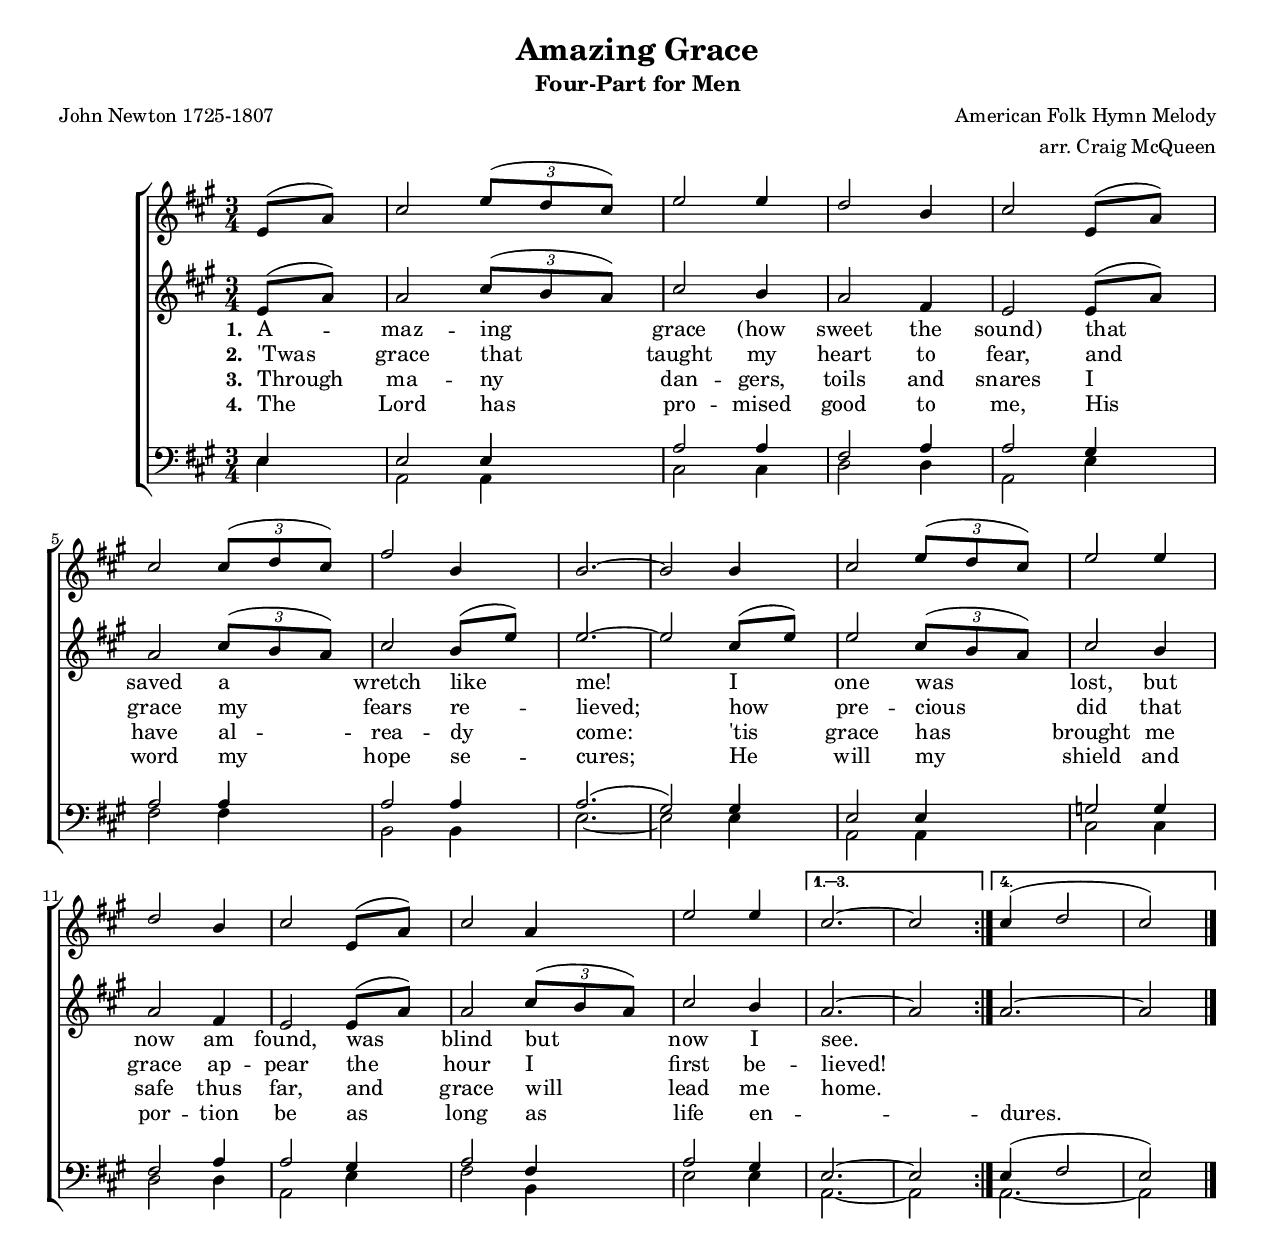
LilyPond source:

\header {
    title = "Amazing Grace"
    subtitle = "Four-Part for Men"
    composer = "American Folk Hymn Melody"
    arranger = "arr. Craig McQueen"
    poet = "John Newton 1725-1807"
%    tagline = ""
}

\version "2.8.7"

\paper 
{ 
%    papersize = "letter"
#(set-paper-size "letter") 
%    betweensystempadding = #1
%    raggedbottom = ##f
%    raggedlastbottom = ##f
}

#(set-global-staff-size 17)

    
global = {
    \key a \major
    \time 3/4
    \partial 4
}

notesMelody =    \relative c' {
    \repeat "volta" 4
    { e8 (a) | a2 \times 2/3 { cis8 (b a) } | cis2 b4 | a2 fis 4 | e2 
    e8 (a) | a2 \times 2/3 { cis8 (b a) } | cis2 b8 (e) | e2. ~ | e2
    cis8 (e) | e2 \times 2/3 { cis8 (b a) } | cis2 b4 | a2 fis4 | e2
    e8 (a) | a2 \times 2/3 { cis8 (b a) } | cis2 b4 }
    \alternative {
        { a2. ~ | a2 }
{ \set Score.measurePosition = #(ly:make-moment 0 4)
            a2. ~ | a2 }
    }
    \bar "|."
}

wordsVerseOne = \lyricmode {
    \set stanza = "1. "
    A -- maz -- ing grace "(how" sweet the "sound)"
    that saved a wretch like me!
    I one was lost, but now am found,
    was blind but now I see.
}

wordsVerseTwo = \lyricmode {
    \set stanza = "2. "
    'Twas grace that taught my heart to fear,
    and grace my fears re -- lieved;
    how pre -- cious did that grace ap -- pear
    the hour I first be -- lieved!
}

wordsVerseThree = \lyricmode {
    \set stanza = "3. "
    Through ma -- ny dan -- gers, toils and snares
    I have al -- rea -- dy come:
    'tis grace has brought me safe thus far,
    and grace will lead me home.
}

wordsVerseFour = \lyricmode {
    \set stanza = "4. "
    The Lord has pro -- mised good to me,
    His word my hope se -- cures;
    He will my shield and por -- tion be
    as long as life en -- _ dures.
}

notesDescant =    \relative c' {
    \repeat "volta" 4
    {
    e8 (a) | cis2 \times 2/3 { e8 (d cis) } | e2 e4 | d2 b4 | cis2 
    e,8 (a) | cis2 \times 2/3 { cis8 (d cis) } | fis2 b,4 | b2. ~ | b2
    b4 | cis2 \times 2/3 { e8 (d cis) } | e2 e4 | d2 b4 | cis2
    e,8 (a) | cis2 a4 | e'2 e4 }
    \alternative {
        { cis2. ~ | cis2 }
        { \set Score.measurePosition = #(ly:make-moment 0 4)
            cis4 (d2 cis2) }
    }
}

notesBassOne =    \relative c {
    \repeat "volta" 4
    {
    e4 | e2 e4 | a2 a4 | fis2 a4 | a2 
    gis4 | a2 a4 | a2 a4 |a2. (gis2)
    gis4 | e2 e4 | g2 g4 | fis2 a4 | a2
    gis4 | a2 fis4 | a2 gis4 }
    \alternative {
        { e2. ~ | e2 }
        { \set Score.measurePosition = #(ly:make-moment 0 4)
            e4 (fis2 e2) }
    }
}

notesBassTwo =    \relative c {
    \repeat "volta" 4
    {
    e4 | a,2 a4 | cis2 cis 4 | d2 d4 | a2
    e'4 | fis2 fis4 | b,2 b4 | e2. ~ | e2
    e4 | a,2 a4 | cis2 cis4 | d2 d4 | a2
    e'4 | fis2 b,4 | e2 e4 }
    \alternative {
        { a,2. ~ | a2 }
        { \set Score.measurePosition = #(ly:make-moment 0 4)
            a2. ~ | a2 }
    }
}

\score {    
{
    \context ChoirStaff <<
        \context Staff = descant <<
            \set Staff.instrument = "Descant"
            \context Voice =
                descant { \voiceOne \global
                    \notesDescant
                }
        >>

        \context Staff = melody <<
            \set Staff.instrument = "Melody"
            \context Voice =
                melody { \voiceOne \global
                    \notesMelody
}
        >>

%        \context Lyrics = sopranoLyrics { s1 }
        \new Lyrics \lyricsto melody \wordsVerseOne
        \new Lyrics \lyricsto melody \wordsVerseTwo
        \new Lyrics \lyricsto melody \wordsVerseThree
        \new Lyrics \lyricsto melody \wordsVerseFour

        \context Staff = men <<
            \set Staff.instrument = "Bass"
            \clef bass
            \context Voice =
                bassOne { \voiceOne \global 
                    \notesBassOne
}
            \context Voice =
                bassTwo { \voiceTwo \global 
                    \notesBassTwo
}
        >> % staff men
        
%        \context Lyrics =
%            sopranoLyrics { { \lyricsto sopranos \wordsVerseOne }
%                            { \lyricsto sopranos \wordsVerseTwo } }
    >> % choir staff
}
    \layout {
        \context { \Score 
            \override SpacingSpanner #'shortest-duration-space = #6.0
        }
        \context { \Lyrics
%            \override LyricText #'font-size = #0
        }
    }
    \midi { \tempo 4=120 }
} % score

